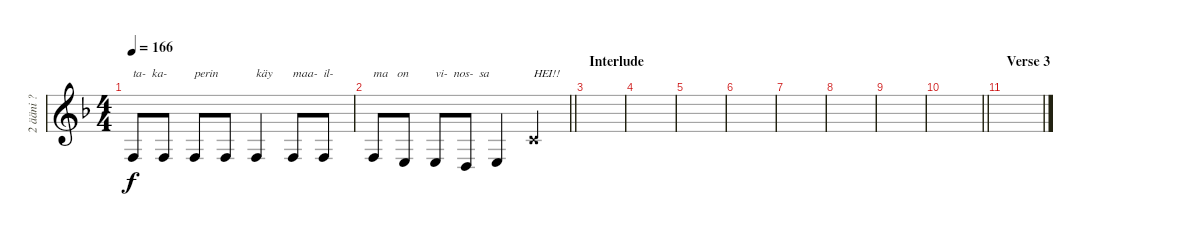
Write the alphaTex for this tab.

\track ("2 ääni ?" "2 ääni ?") {instrument clarinet}
\staff {score}
\tuning (E4 B3 G3 D3 A2 E2) {hide}
\ts (4 4)
\tempo 166
\clef g2
\ks f
3.4.8{txt "ta-  ka-" dy f} 3.4.8 3.4.8{txt "perin"} 3.4.8 3.4.4{txt "käy"} 3.4.8{txt "maa-  il-"} 3.4.8 |
\barLineRight lightlight
3.4.8{txt "ma   on"} 2.4.8 2.4.8{txt "vi-  nos-  sa"} 5.5.8 2.4.4 1.2{x}.4{txt "HEI!!"} |
\section ("" "Interlude")
|
|
|
|
|
|
|
\barLineRight lightlight
|
\section ("" "Verse 3")
